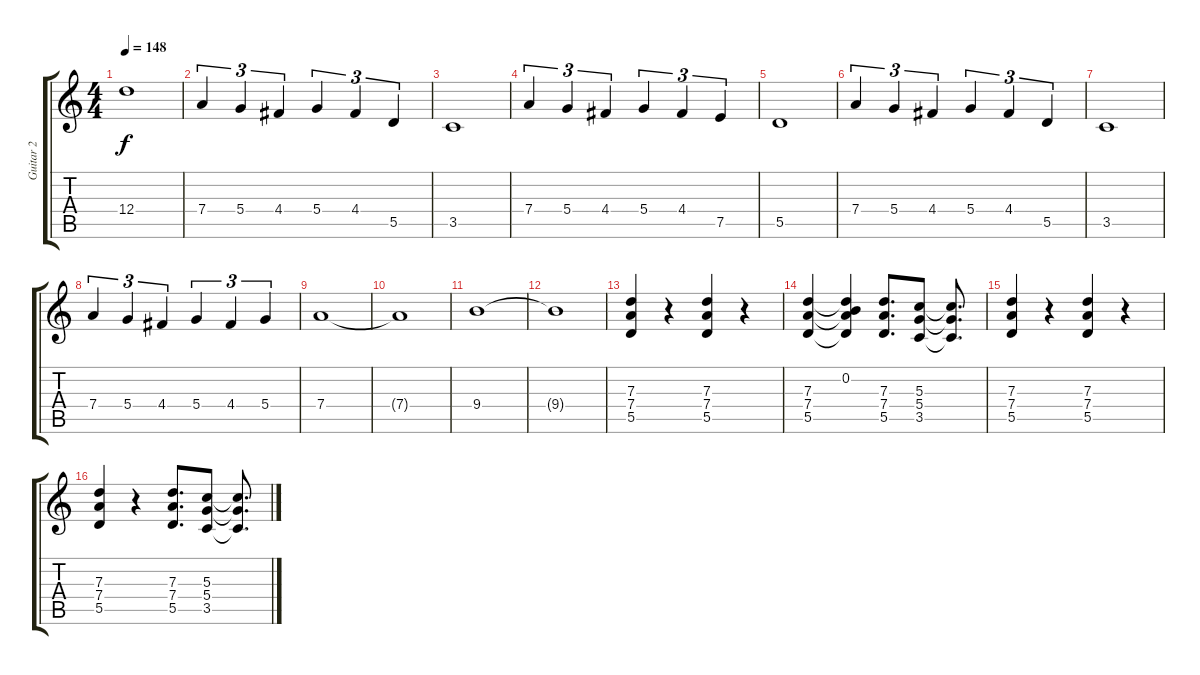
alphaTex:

\track ("Guitar 2" "Guitar 2") {instrument distortionguitar}
\staff {score tabs}
\tuning (E4 B3 G3 D3 A2 E2) {hide}
\ts (4 4)
\tempo 148
\clef g2
\ks c
12.4.1{dy f} |
7.4.4{tu (3 2)} 5.4.4{tu (3 2)} 4.4.4{tu (3 2)} 5.4.4{tu (3 2)} 4.4.4{tu (3 2)} 5.5.4{tu (3 2)} |
3.5.1 |
7.4.4{tu (3 2)} 5.4.4{tu (3 2)} 4.4.4{tu (3 2)} 5.4.4{tu (3 2)} 4.4.4{tu (3 2)} 7.5.4{tu (3 2)} |
5.5.1 |
7.4.4{tu (3 2)} 5.4.4{tu (3 2)} 4.4.4{tu (3 2)} 5.4.4{tu (3 2)} 4.4.4{tu (3 2)} 5.5.4{tu (3 2)} |
3.5.1 |
7.4.4{tu (3 2)} 5.4.4{tu (3 2)} 4.4.4{tu (3 2)} 5.4.4{tu (3 2)} 4.4.4{tu (3 2)} 5.4.4{tu (3 2)} |
7.4.1 |
7.4{t}.1 |
9.4.1 |
9.4{t}.1 |
(7.3 7.4 5.5).4 r.4 (7.3 7.4 5.5).4 r.4 |
(7.3 7.4 5.5).4 (0.2 7.3{t} 7.4{t} 5.5{t}).4 (7.3 7.4 5.5).8{d} (5.3 5.4 3.5).8 (5.3{t} 5.4{t} 3.5{t}).8{d} |
(7.3 7.4 5.5).4 r.4 (7.3 7.4 5.5).4 r.4 |
(7.3 7.4 5.5).4 r.4 (7.3 7.4 5.5).8{d} (5.3 5.4 3.5).8 (5.3{t} 5.4{t} 3.5{t}).8{d}
